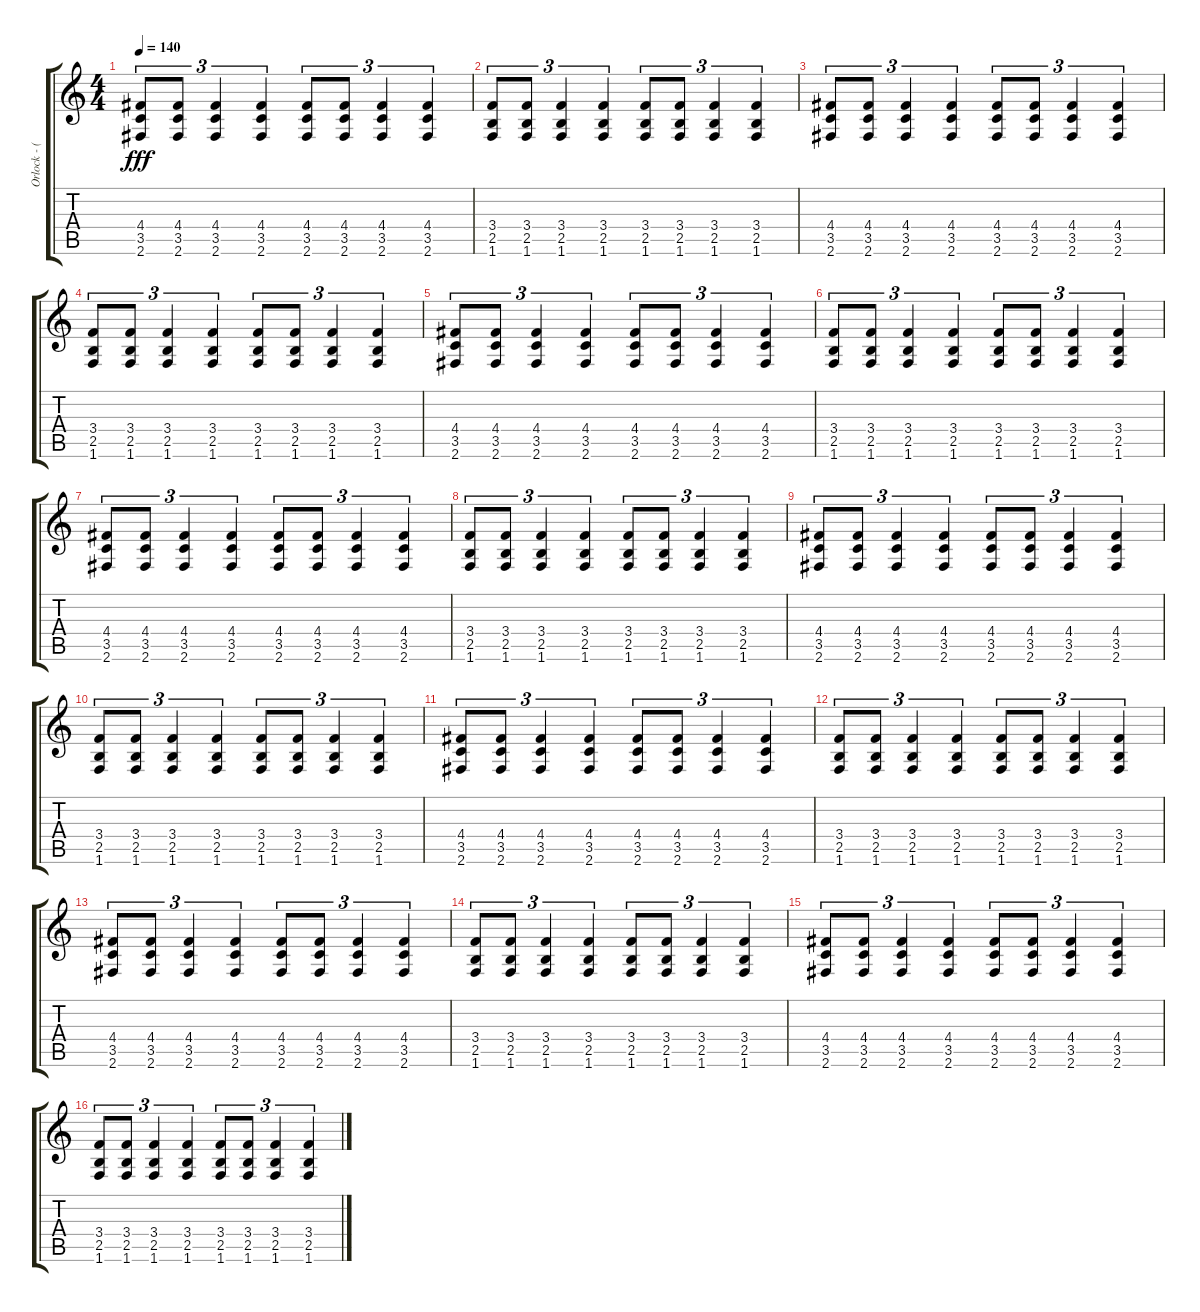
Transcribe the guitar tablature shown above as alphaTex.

\track ("Orlock - (All Leads)" "Orlock - (") {instrument distortionguitar}
\staff {score tabs}
\tuning (E4 B3 G3 D3 A2 E2) {hide}
\ts (4 4)
\tempo 140
\clef g2
\ks c
(4.4 3.5 2.6).8{tu (3 2) dy fff} (4.4 3.5 2.6).8{tu (3 2)} (4.4 3.5 2.6).4{tu (3 2)} (4.4 3.5 2.6).4{tu (3 2)} (4.4 3.5 2.6).8{tu (3 2)} (4.4 3.5 2.6).8{tu (3 2)} (4.4 3.5 2.6).4{tu (3 2)} (4.4 3.5 2.6).4{tu (3 2)} |
(3.4 2.5 1.6).8{tu (3 2)} (3.4 2.5 1.6).8{tu (3 2)} (3.4 2.5 1.6).4{tu (3 2)} (3.4 2.5 1.6).4{tu (3 2)} (3.4 2.5 1.6).8{tu (3 2)} (3.4 2.5 1.6).8{tu (3 2)} (3.4 2.5 1.6).4{tu (3 2)} (3.4 2.5 1.6).4{tu (3 2)} |
(4.4 3.5 2.6).8{tu (3 2)} (4.4 3.5 2.6).8{tu (3 2)} (4.4 3.5 2.6).4{tu (3 2)} (4.4 3.5 2.6).4{tu (3 2)} (4.4 3.5 2.6).8{tu (3 2)} (4.4 3.5 2.6).8{tu (3 2)} (4.4 3.5 2.6).4{tu (3 2)} (4.4 3.5 2.6).4{tu (3 2)} |
(3.4 2.5 1.6).8{tu (3 2)} (3.4 2.5 1.6).8{tu (3 2)} (3.4 2.5 1.6).4{tu (3 2)} (3.4 2.5 1.6).4{tu (3 2)} (3.4 2.5 1.6).8{tu (3 2)} (3.4 2.5 1.6).8{tu (3 2)} (3.4 2.5 1.6).4{tu (3 2)} (3.4 2.5 1.6).4{tu (3 2)} |
(4.4 3.5 2.6).8{tu (3 2)} (4.4 3.5 2.6).8{tu (3 2)} (4.4 3.5 2.6).4{tu (3 2)} (4.4 3.5 2.6).4{tu (3 2)} (4.4 3.5 2.6).8{tu (3 2)} (4.4 3.5 2.6).8{tu (3 2)} (4.4 3.5 2.6).4{tu (3 2)} (4.4 3.5 2.6).4{tu (3 2)} |
(3.4 2.5 1.6).8{tu (3 2)} (3.4 2.5 1.6).8{tu (3 2)} (3.4 2.5 1.6).4{tu (3 2)} (3.4 2.5 1.6).4{tu (3 2)} (3.4 2.5 1.6).8{tu (3 2)} (3.4 2.5 1.6).8{tu (3 2)} (3.4 2.5 1.6).4{tu (3 2)} (3.4 2.5 1.6).4{tu (3 2)} |
(4.4 3.5 2.6).8{tu (3 2)} (4.4 3.5 2.6).8{tu (3 2)} (4.4 3.5 2.6).4{tu (3 2)} (4.4 3.5 2.6).4{tu (3 2)} (4.4 3.5 2.6).8{tu (3 2)} (4.4 3.5 2.6).8{tu (3 2)} (4.4 3.5 2.6).4{tu (3 2)} (4.4 3.5 2.6).4{tu (3 2)} |
(3.4 2.5 1.6).8{tu (3 2)} (3.4 2.5 1.6).8{tu (3 2)} (3.4 2.5 1.6).4{tu (3 2)} (3.4 2.5 1.6).4{tu (3 2)} (3.4 2.5 1.6).8{tu (3 2)} (3.4 2.5 1.6).8{tu (3 2)} (3.4 2.5 1.6).4{tu (3 2)} (3.4 2.5 1.6).4{tu (3 2)} |
(4.4 3.5 2.6).8{tu (3 2)} (4.4 3.5 2.6).8{tu (3 2)} (4.4 3.5 2.6).4{tu (3 2)} (4.4 3.5 2.6).4{tu (3 2)} (4.4 3.5 2.6).8{tu (3 2)} (4.4 3.5 2.6).8{tu (3 2)} (4.4 3.5 2.6).4{tu (3 2)} (4.4 3.5 2.6).4{tu (3 2)} |
(3.4 2.5 1.6).8{tu (3 2)} (3.4 2.5 1.6).8{tu (3 2)} (3.4 2.5 1.6).4{tu (3 2)} (3.4 2.5 1.6).4{tu (3 2)} (3.4 2.5 1.6).8{tu (3 2)} (3.4 2.5 1.6).8{tu (3 2)} (3.4 2.5 1.6).4{tu (3 2)} (3.4 2.5 1.6).4{tu (3 2)} |
(4.4 3.5 2.6).8{tu (3 2)} (4.4 3.5 2.6).8{tu (3 2)} (4.4 3.5 2.6).4{tu (3 2)} (4.4 3.5 2.6).4{tu (3 2)} (4.4 3.5 2.6).8{tu (3 2)} (4.4 3.5 2.6).8{tu (3 2)} (4.4 3.5 2.6).4{tu (3 2)} (4.4 3.5 2.6).4{tu (3 2)} |
(3.4 2.5 1.6).8{tu (3 2)} (3.4 2.5 1.6).8{tu (3 2)} (3.4 2.5 1.6).4{tu (3 2)} (3.4 2.5 1.6).4{tu (3 2)} (3.4 2.5 1.6).8{tu (3 2)} (3.4 2.5 1.6).8{tu (3 2)} (3.4 2.5 1.6).4{tu (3 2)} (3.4 2.5 1.6).4{tu (3 2)} |
(4.4 3.5 2.6).8{tu (3 2)} (4.4 3.5 2.6).8{tu (3 2)} (4.4 3.5 2.6).4{tu (3 2)} (4.4 3.5 2.6).4{tu (3 2)} (4.4 3.5 2.6).8{tu (3 2)} (4.4 3.5 2.6).8{tu (3 2)} (4.4 3.5 2.6).4{tu (3 2)} (4.4 3.5 2.6).4{tu (3 2)} |
(3.4 2.5 1.6).8{tu (3 2)} (3.4 2.5 1.6).8{tu (3 2)} (3.4 2.5 1.6).4{tu (3 2)} (3.4 2.5 1.6).4{tu (3 2)} (3.4 2.5 1.6).8{tu (3 2)} (3.4 2.5 1.6).8{tu (3 2)} (3.4 2.5 1.6).4{tu (3 2)} (3.4 2.5 1.6).4{tu (3 2)} |
(4.4 3.5 2.6).8{tu (3 2)} (4.4 3.5 2.6).8{tu (3 2)} (4.4 3.5 2.6).4{tu (3 2)} (4.4 3.5 2.6).4{tu (3 2)} (4.4 3.5 2.6).8{tu (3 2)} (4.4 3.5 2.6).8{tu (3 2)} (4.4 3.5 2.6).4{tu (3 2)} (4.4 3.5 2.6).4{tu (3 2)} |
(3.4 2.5 1.6).8{tu (3 2)} (3.4 2.5 1.6).8{tu (3 2)} (3.4 2.5 1.6).4{tu (3 2)} (3.4 2.5 1.6).4{tu (3 2)} (3.4 2.5 1.6).8{tu (3 2)} (3.4 2.5 1.6).8{tu (3 2)} (3.4 2.5 1.6).4{tu (3 2)} (3.4 2.5 1.6).4{tu (3 2)}
